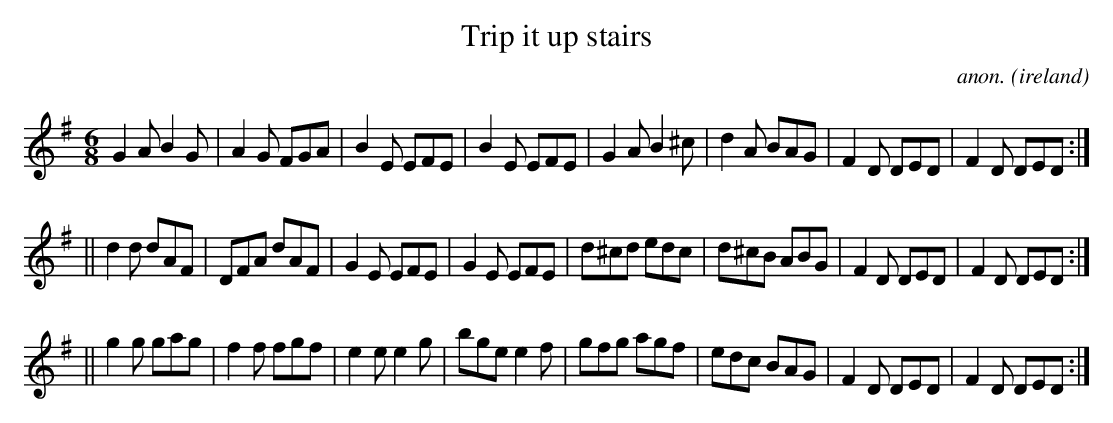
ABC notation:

X:1
T:Trip it up stairs
O:ireland
C:anon.
M:6/8
L:1/8
K:G
G2A B2G|A2G FGA|B2E EFE|B2E EFE|G2A B2^c|d2A BAG|F2D DED|F2D DED:|
||d2d dAF|DFA dAF|G2E EFE|G2E EFE|d^cd edc|d^cB ABG|F2D DED|F2D DED:|
||g2g gag|f2f fgf|e2e e2g|bge e2f|gfg agf|edc BAG|F2D DED|F2D DED:|
